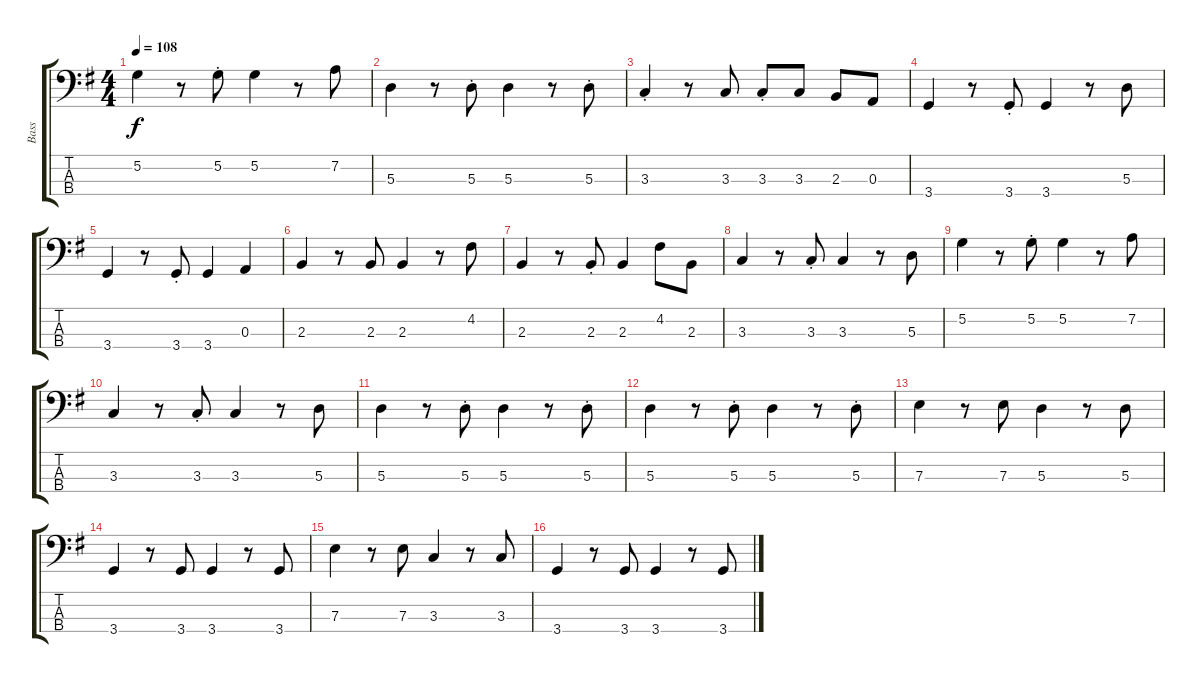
\track ("Bass" "Bass") {instrument electricbasspick}
\staff {score tabs}
\tuning (G2 D2 A1 E1) {hide}
\ts (4 4)
\tempo 108
\clef f4
\ks g
5.2.4{dy f} r.8 5.2{st}.8 5.2.4 r.8 7.2.8 |
5.3.4 r.8 5.3{st}.8 5.3.4 r.8 5.3{st}.8 |
3.3{st}.4 r.8 3.3.8 3.3{st}.8 3.3.8 2.3.8 0.3.8 |
3.4.4 r.8 3.4{st}.8 3.4.4 r.8 5.3.8 |
3.4.4 r.8 3.4{st}.8 3.4.4 0.3.4 |
2.3.4 r.8 2.3.8 2.3.4 r.8 4.2.8 |
2.3.4 r.8 2.3{st}.8 2.3.4 4.2.8 2.3.8 |
3.3.4 r.8 3.3{st}.8 3.3.4 r.8 5.3.8 |
5.2.4 r.8 5.2{st}.8 5.2.4 r.8 7.2.8 |
3.3.4 r.8 3.3{st}.8 3.3.4 r.8 5.3.8 |
5.3.4 r.8 5.3{st}.8 5.3.4 r.8 5.3{st}.8 |
5.3.4 r.8 5.3{st}.8 5.3.4 r.8 5.3{st}.8 |
7.3.4 r.8 7.3.8 5.3.4 r.8 5.3.8 |
3.4.4 r.8 3.4.8 3.4.4 r.8 3.4.8 |
7.3.4 r.8 7.3.8 3.3.4 r.8 3.3.8 |
3.4.4 r.8 3.4.8 3.4.4 r.8 3.4.8
